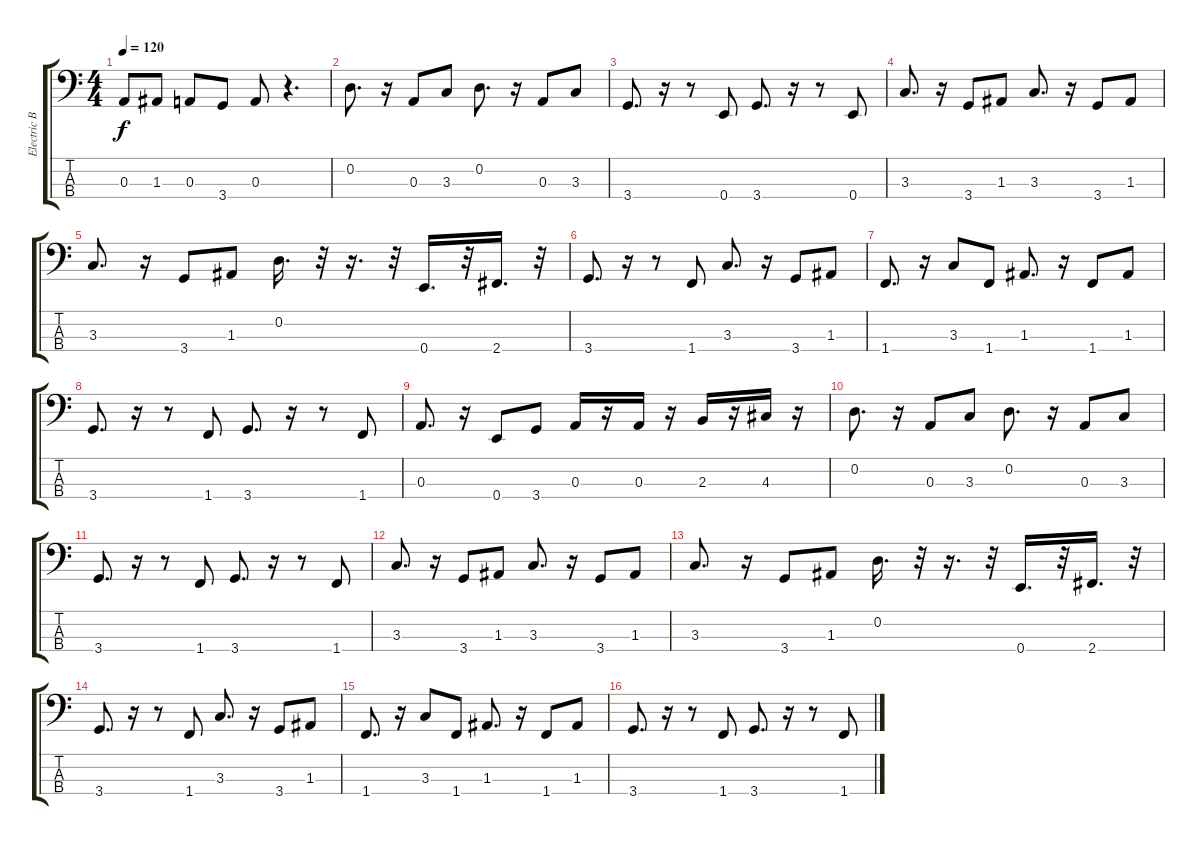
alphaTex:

\track ("Electric Bass" "Electric B") {instrument electricbassfinger}
\staff {score tabs}
\tuning (G2 D2 A1 E1) {hide}
\ts (4 4)
\tempo 120
\clef f4
\ks c
0.3.8{dy f} 1.3.8 0.3.8 3.4.8 0.3.8 r.4{d} |
0.2.8{d} r.16 0.3.8 3.3.8 0.2.8{d} r.16 0.3.8 3.3.8 |
3.4.8{d} r.16 r.8 0.4.8 3.4.8{d} r.16 r.8 0.4.8 |
3.3.8{d} r.16 3.4.8 1.3.8 3.3.8{d} r.16 3.4.8 1.3.8 |
3.3.8{d} r.16 3.4.8 1.3.8 0.2.16{d} r.32 r.16{d} r.32 0.4.16{d} r.32 2.4.16{d} r.32 |
3.4.8{d} r.16 r.8 1.4.8 3.3.8{d} r.16 3.4.8 1.3.8 |
1.4.8{d} r.16 3.3.8 1.4.8 1.3.8{d} r.16 1.4.8 1.3.8 |
3.4.8{d} r.16 r.8 1.4.8 3.4.8{d} r.16 r.8 1.4.8 |
0.3.8{d} r.16 0.4.8 3.4.8 0.3.16 r.16 0.3.16 r.16 2.3.16 r.16 4.3.16 r.16 |
0.2.8{d} r.16 0.3.8 3.3.8 0.2.8{d} r.16 0.3.8 3.3.8 |
3.4.8{d} r.16 r.8 1.4.8 3.4.8{d} r.16 r.8 1.4.8 |
3.3.8{d} r.16 3.4.8 1.3.8 3.3.8{d} r.16 3.4.8 1.3.8 |
3.3.8{d} r.16 3.4.8 1.3.8 0.2.16{d} r.32 r.16{d} r.32 0.4.16{d} r.32 2.4.16{d} r.32 |
3.4.8{d} r.16 r.8 1.4.8 3.3.8{d} r.16 3.4.8 1.3.8 |
1.4.8{d} r.16 3.3.8 1.4.8 1.3.8{d} r.16 1.4.8 1.3.8 |
3.4.8{d} r.16 r.8 1.4.8 3.4.8{d} r.16 r.8 1.4.8
